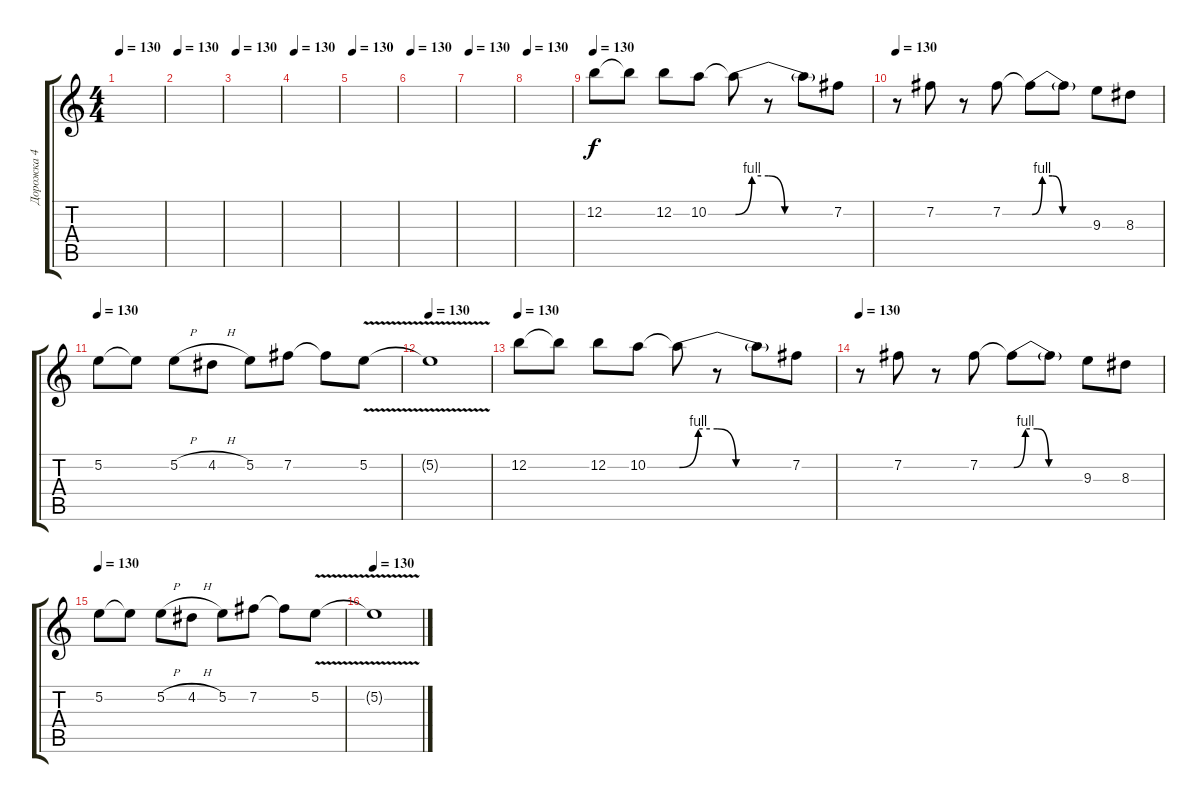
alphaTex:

\track ("Дорожка 4" "Дорожка 4") {instrument overdrivenguitar}
\staff {score tabs}
\tuning (E4 B3 G3 D3 A2 D2) {hide}
\ts (4 4)
\tempo 130
\clef g2
\ks c
|
\tempo 130
|
\tempo 130
|
\tempo 130
|
\tempo 130
|
\tempo 130
|
\tempo 130
|
\tempo 130
|
\tempo 130
12.2.8 12.2{t}.8 12.2.8 10.2.8 10.2{be (custom 0 0 10 4 20 4 30 0 60 0) t}.8 r.8 10.2{t}.8 7.2.8 |
\tempo 130
r.8 7.2.8 r.8 7.2.8 7.2{be (custom 0 0 10 4 20 4 30 0 60 0) t}.8 7.2{t}.8 9.3.8 8.3.8 |
\tempo 130
5.2.8 5.2{t}.8 5.2{h}.8 4.2{h}.8 5.2.8 7.2.8 7.2{t}.8 5.2{v}.8 |
\tempo 130
5.2{t}.1 |
\tempo 130
12.2.8 12.2{t}.8 12.2.8 10.2.8 10.2{be (custom 0 0 10 4 20 4 30 0 60 0) t}.8 r.8 10.2{t}.8 7.2.8 |
\tempo 130
r.8 7.2.8 r.8 7.2.8 7.2{be (custom 0 0 10 4 20 4 30 0 60 0) t}.8 7.2{t}.8 9.3.8 8.3.8 |
\tempo 130
5.2.8 5.2{t}.8 5.2{h}.8 4.2{h}.8 5.2.8 7.2.8 7.2{t}.8 5.2{v}.8 |
\tempo 130
5.2{t}.1
